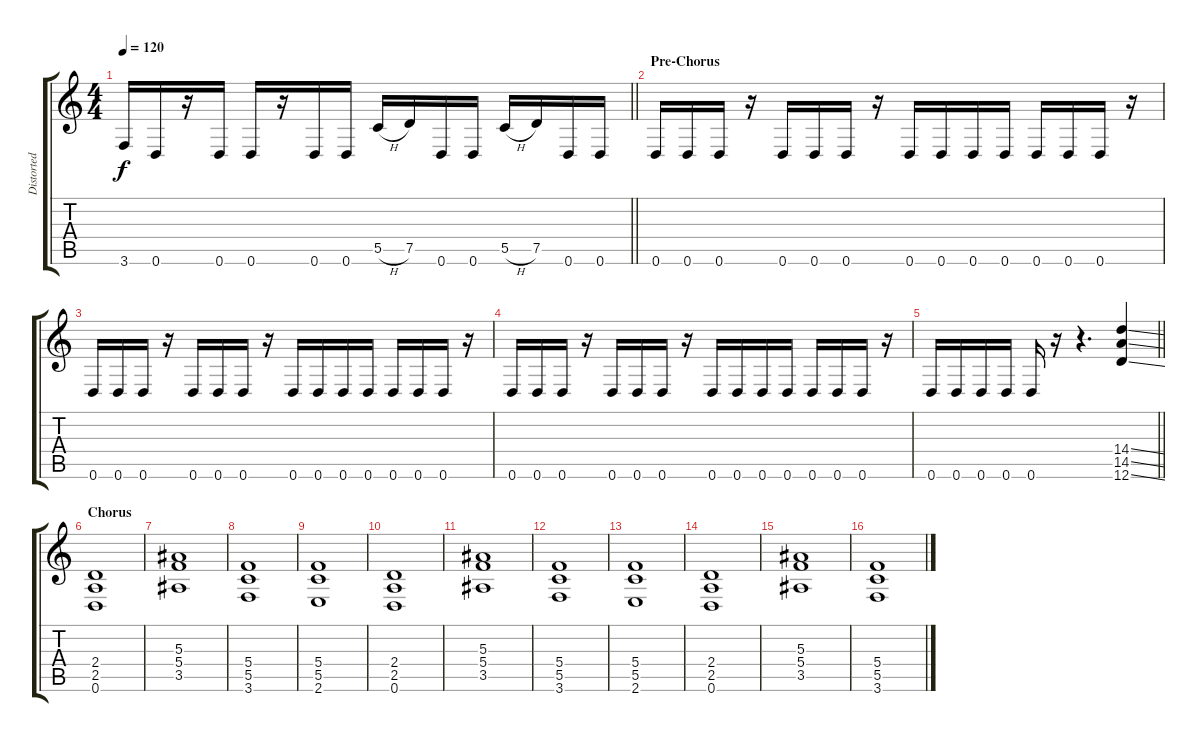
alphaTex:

\track ("Distorted Rhythm" "Distorted ") {instrument distortionguitar}
\staff {score tabs}
\tuning (D4 A3 F3 C3 G2 D2) {hide}
\ts (4 4)
\tempo 120
\clef g2
\barLineRight lightlight
\ks c
3.6.16{dy f} 0.6.16 r.16 0.6.16 0.6.16 r.16 0.6.16 0.6.16 5.5{h}.16 7.5.16 0.6.16 0.6.16 5.5{h}.16 7.5.16 0.6.16 0.6.16 |
\section ("" "Pre-Chorus")
0.6.16 0.6.16 0.6.16 r.16 0.6.16 0.6.16 0.6.16 r.16 0.6.16 0.6.16 0.6.16 0.6.16 0.6.16 0.6.16 0.6.16 r.16 |
0.6.16 0.6.16 0.6.16 r.16 0.6.16 0.6.16 0.6.16 r.16 0.6.16 0.6.16 0.6.16 0.6.16 0.6.16 0.6.16 0.6.16 r.16 |
0.6.16 0.6.16 0.6.16 r.16 0.6.16 0.6.16 0.6.16 r.16 0.6.16 0.6.16 0.6.16 0.6.16 0.6.16 0.6.16 0.6.16 r.16 |
\barLineRight lightlight
0.6.16 0.6.16 0.6.16 0.6.16 0.6.16 r.16 r.4{d} (14.4{ss} 14.5{ss} 12.6{ss}).4 |
\section ("" "Chorus")
(2.4 2.5 0.6).1 |
(5.3 5.4 3.5).1 |
(5.4 5.5 3.6).1 |
(5.4 5.5 2.6).1 |
(2.4 2.5 0.6).1 |
(5.3 5.4 3.5).1 |
(5.4 5.5 3.6).1 |
(5.4 5.5 2.6).1 |
(2.4 2.5 0.6).1 |
(5.3 5.4 3.5).1 |
(5.4 5.5 3.6).1
